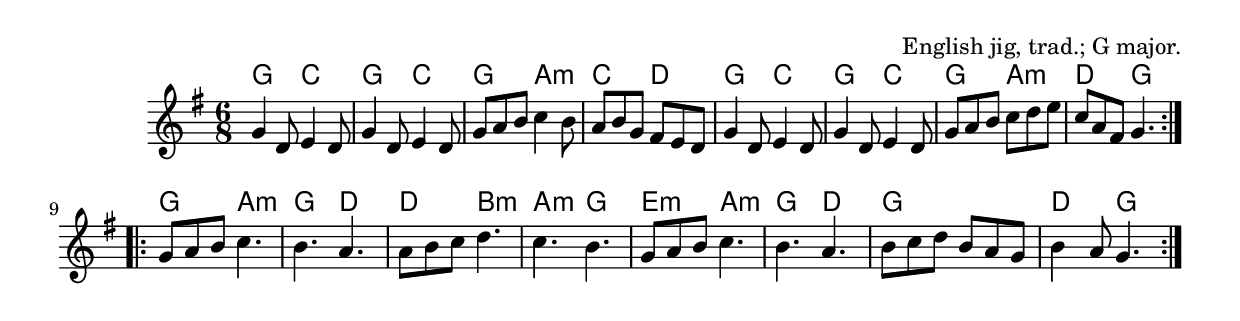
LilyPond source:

\version "2.18.2"
\include "util.ly"

\tocItem \markup "Spirit of the Dance"

\score {
  <<
    \relative g' {
      \time 6/8
      \key g \major

      \repeat volta 2 {
        g4 d8 e4 d8 |
        g4 d8 e4 d8 |
        g8 a b c4 b8 |
        a8 b g fis e d |

        g4 d8 e4 d8 |
        g4 d8 e4 d8 |
        g8 a b c d e |
        c8 a fis g4. |
      }
      \break

      \repeat volta 2 {
        g8 a b c4. |
        b4. a4. |
        a8 b c d4. |
        c4. b4. |

        g8 a b c4. |
        b4. a4. |
        b8 c d b a g |
        b4 a8 g4. |
      }
    }

    \chords {
      \time 6/8

      \transpose g' g {
        \repeat volta 2 {
          g4. c4. | g4. c4. | g4. a4.:m | c4. d4. |
          g4. c4. | g4. c4. | g4. a4.:m | d4. g4. |
        }
        \repeat volta 2 {
          g4. a4.:m | g4. d4. | d4. b4.:m | a4.:m g4. |
          e4.:m a4.:m | g4. d4. | g2. | d4. g4. |
        }
      }
    }
  >>

  \header {
    title = "Spirit Of The Dance"
    opus = "English jig, trad.; G major."
  }
}
